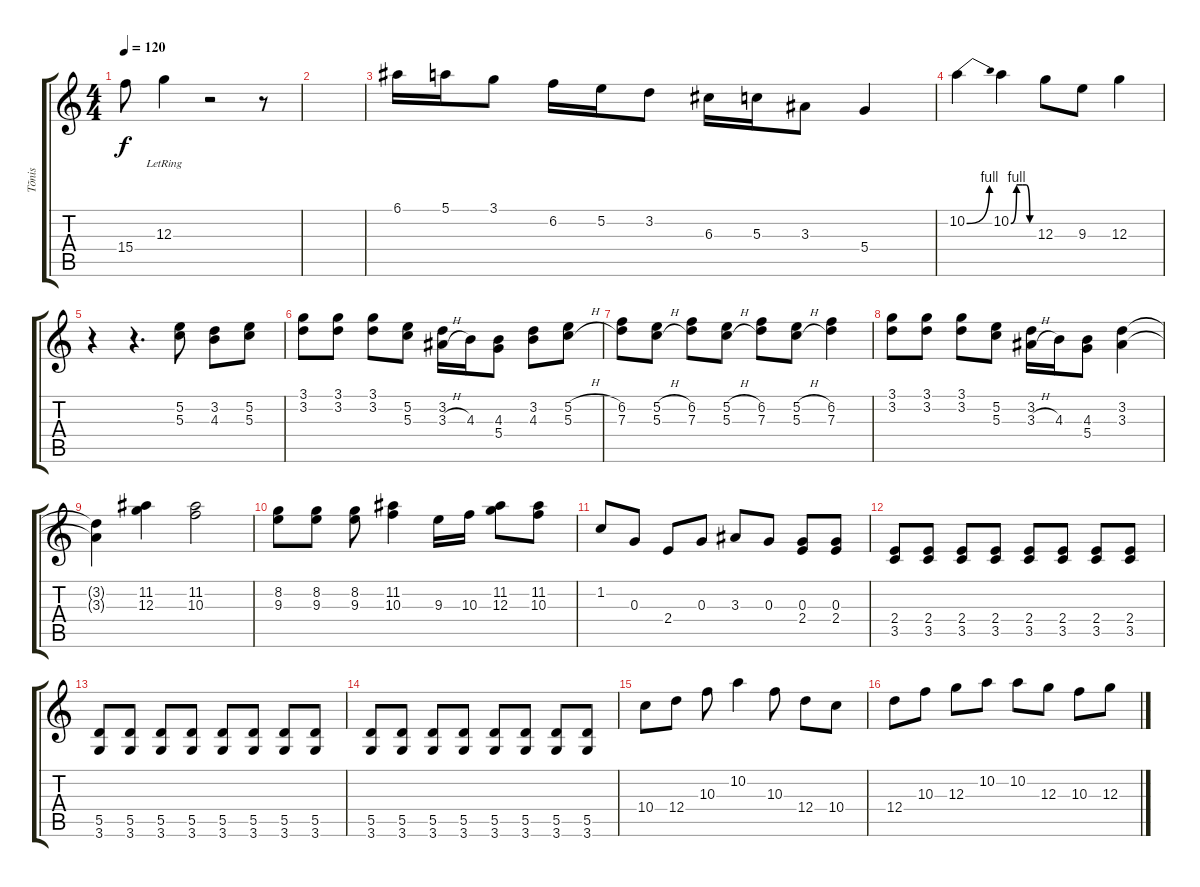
\track ("Tõnis" "Tõnis") {instrument distortionguitar}
\staff {score tabs}
\tuning (E4 B3 G3 D3 A2 E2) {hide}
\ts (4 4)
\tempo 120
\clef g2
\ks c
15.4.8{dy f} 12.3{lr}.4 r.2 r.8 |
|
6.1.16 5.1.16 3.1.8 6.2.16 5.2.16 3.2.8 6.3.16 5.3.16 3.3.8 5.4.4 |
10.2{be (bend 0 0 60 4)}.4 10.2{be (custom 0 0 15 4 30 4 40 4 50 0 60 0)}.4 12.3.8 9.3.8 12.3.4 |
r.4 r.4{d} (5.2 5.3).8 (3.2 4.3).8 (5.2 5.3).8 |
(3.1 3.2).8 (3.1 3.2).8 (3.1 3.2).8 (5.2 5.3).8 (3.2 3.3{h}).16 4.3.16 (4.3 5.4).8 (3.2 4.3).8 (5.2{h} 5.3{h}).8 |
(6.2 7.3).8 (5.2{h} 5.3{h}).8 (6.2 7.3).8 (5.2{h} 5.3{h}).8 (6.2 7.3).8 (5.2{h} 5.3{h}).8 (6.2 7.3).4 |
(3.1 3.2).8 (3.1 3.2).8 (3.1 3.2).8 (5.2 5.3).8 (3.2 3.3{h}).16 4.3.16 (4.3 5.4).8 (3.2 3.3).4 |
(3.2{t} 3.3{t}).4 (11.2 12.3).4 (11.2 10.3).2 |
(8.2 9.3).8 (8.2 9.3).8 (8.2 9.3).8 (11.2 10.3).4 9.3.16 10.3.16 (11.2 12.3).8 (11.2 10.3).8 |
1.2.8 0.3.8 2.4.8 0.3.8 3.3.8 0.3.8 (0.3 2.4).8 (0.3 2.4).8 |
(2.4 3.5).8 (2.4 3.5).8 (2.4 3.5).8 (2.4 3.5).8 (2.4 3.5).8 (2.4 3.5).8 (2.4 3.5).8 (2.4 3.5).8 |
(5.5 3.6).8 (5.5 3.6).8 (5.5 3.6).8 (5.5 3.6).8 (5.5 3.6).8 (5.5 3.6).8 (5.5 3.6).8 (5.5 3.6).8 |
(5.5 3.6).8 (5.5 3.6).8 (5.5 3.6).8 (5.5 3.6).8 (5.5 3.6).8 (5.5 3.6).8 (5.5 3.6).8 (5.5 3.6).8 |
10.4.8 12.4.8 10.3.8 10.2.4 10.3.8 12.4.8 10.4.8 |
12.4.8 10.3.8 12.3.8 10.2.8 10.2.8 12.3.8 10.3.8 12.3.8
